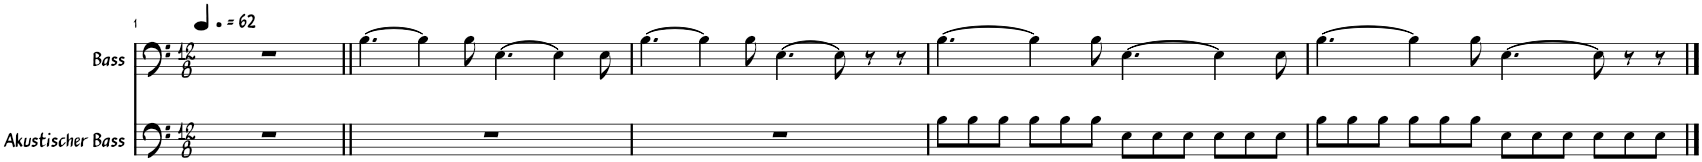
**kern	**kern
*part2	*part1
*staff2	*staff1
*I"Akustischer Bass	*I"Bass
*I'Bass	*I'Bass
*clefF4	*clefF4
*Trd7c12	*Trd7c12
*k[]	*k[]
*M12/8	*M12/8
*MM93	*MM93
=1	=1
1.r	1.r
=2||	=2||
1.r	[4.B\
.	4B\]
.	8B\
.	[4.E\
.	4E\]
.	8E\
=3	=3
1.r	[4.B\
.	4B\]
.	8B\
.	[4.E\
.	8E\]
.	8r
.	8r
=4	=4
8B\L	[4.B\
8B\	.
8B\J	.
8B\L	4B\]
8B\	.
8B\J	8B\
8E\L	[4.E\
8E\	.
8E\J	.
8E\L	4E\]
8E\	.
8E\J	8E\
=5	=5
8B\L	[4.B\
8B\	.
8B\J	.
8B\L	4B\]
8B\	.
8B\J	8B\
8E\L	[4.E\
8E\	.
8E\J	.
8E\L	8E\]
8E\	8r
8E\J	8r
==	==
*-	*-
